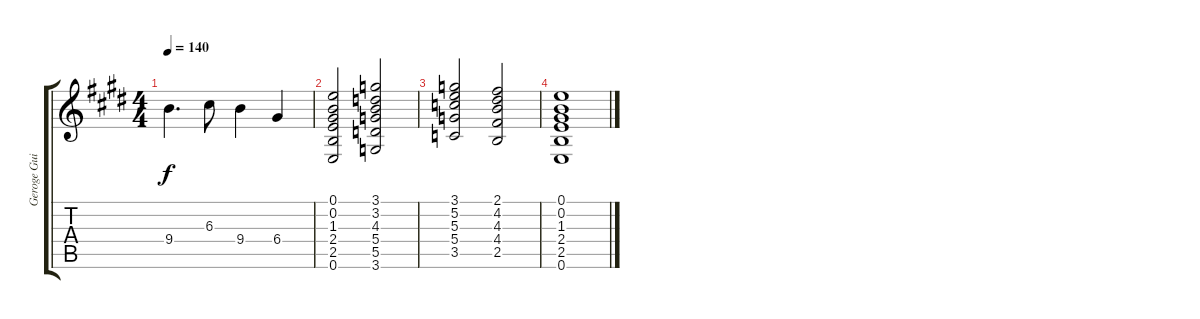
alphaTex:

\track ("Geroge Guitar" "Geroge Gui") {instrument electricguitarclean}
\staff {score tabs}
\tuning (E4 B3 G3 D3 A2 E2) {hide}
\ts (4 4)
\tempo 140
\clef g2
\ks e
9.4.4{d dy f} 6.3.8 9.4.4 6.4.4 |
(0.1 0.2 1.3 2.4 2.5 0.6).2 (3.1 3.2 4.3 5.4 5.5 3.6).2 |
(3.1 5.2 5.3 5.4 3.5).2 (2.1 4.2 4.3 4.4 2.5).2 |
(0.1 0.2 1.3 2.4 2.5 0.6).1
